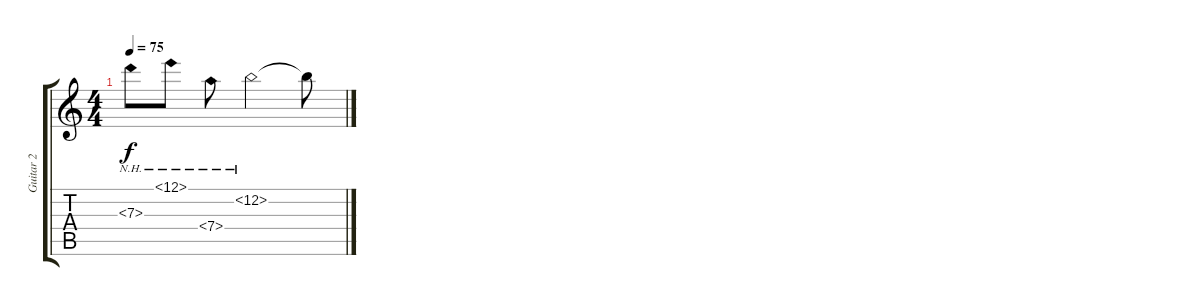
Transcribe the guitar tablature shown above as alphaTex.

\track ("Guitar 2" "Guitar 2") {instrument distortionguitar}
\staff {score tabs}
\tuning (E4 B3 G3 D3 A2 E2) {hide}
\ts (4 4)
\tempo 75
\clef g2
\ks c
7.3{nh}.8{dy f} 12.1{nh}.8 7.4{nh}.8 12.2{nh}.2 12.2{t}.8
